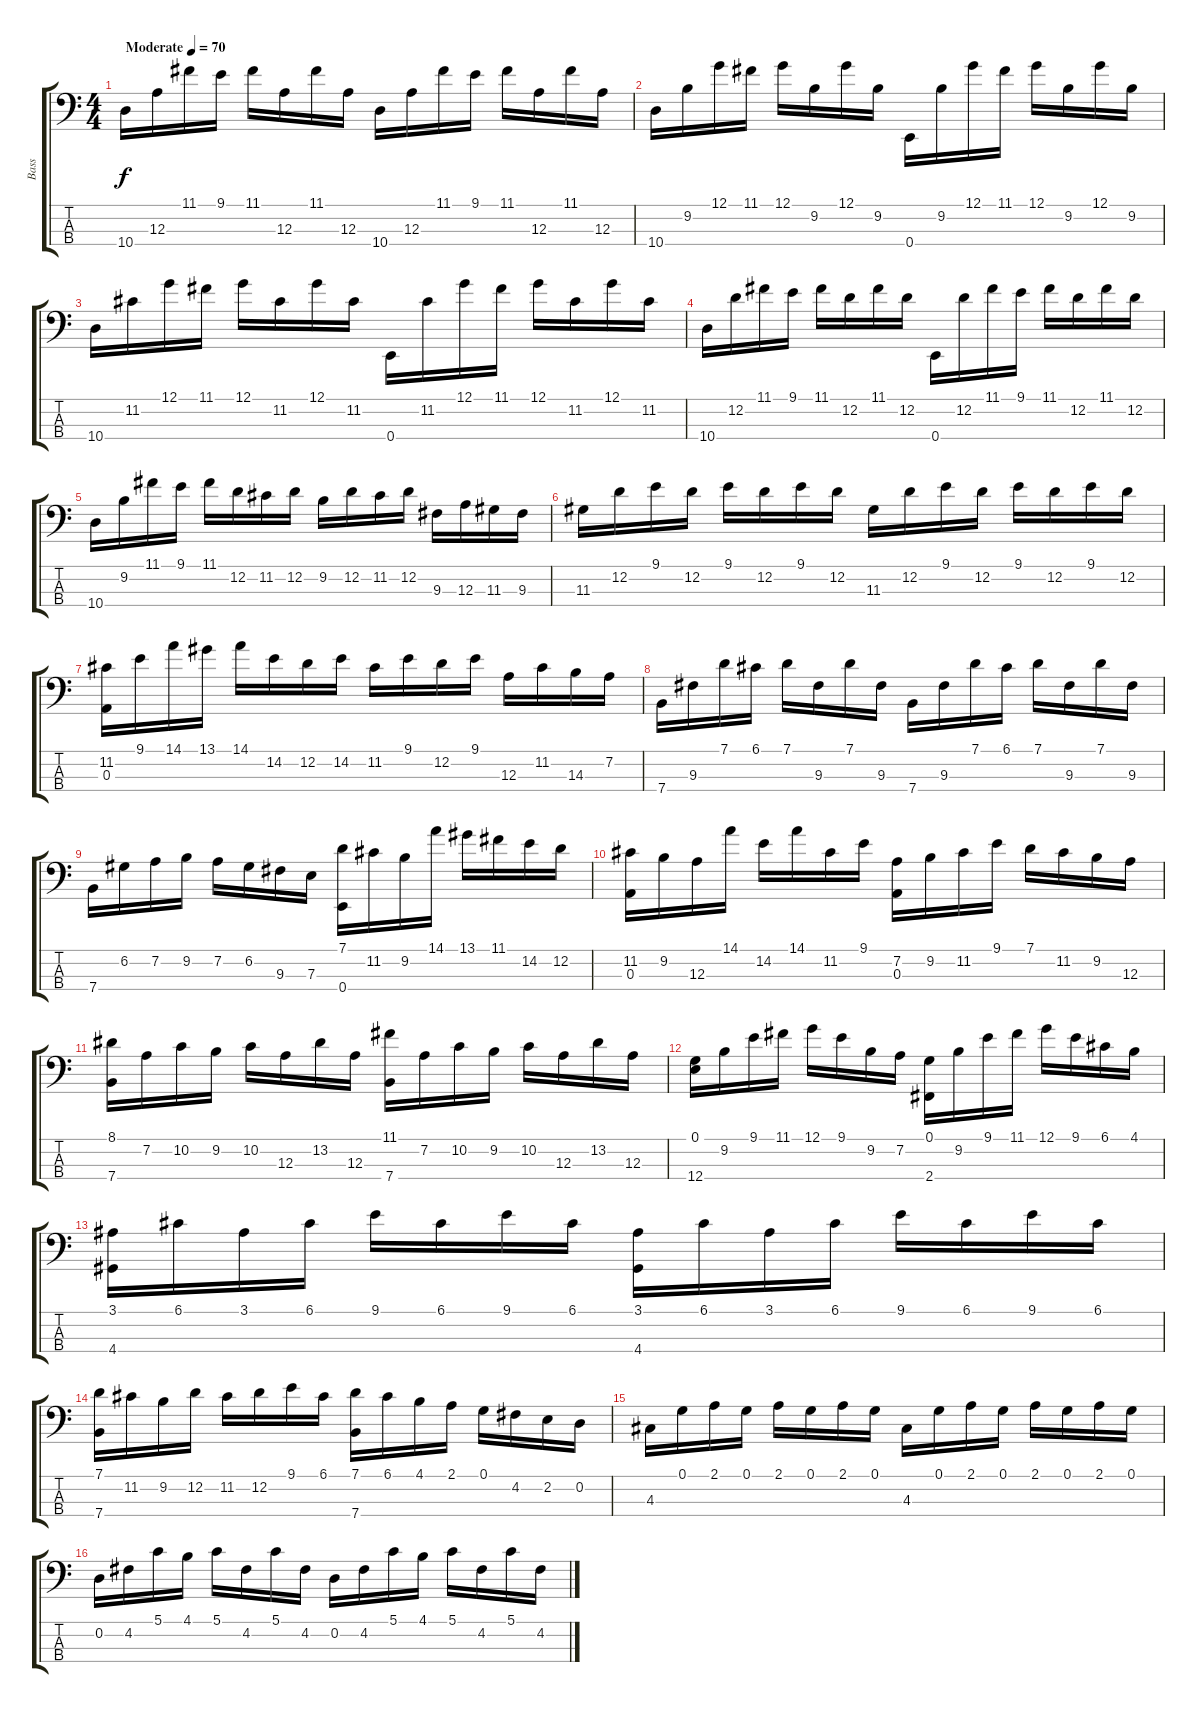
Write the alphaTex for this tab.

\track ("Bass" "Bass") {instrument electricbassfinger}
\staff {score tabs}
\tuning (G2 D2 A1 E1) {hide}
\ts (4 4)
\tempo (70 "Moderate")
\clef f4
\ks c
10.4.16{dy f instrument electricbassfinger} 12.3.16 11.1.16 9.1.16 11.1.16 12.3.16 11.1.16 12.3.16 10.4.16 12.3.16 11.1.16 9.1.16 11.1.16 12.3.16 11.1.16 12.3.16 |
10.4.16 9.2.16 12.1.16 11.1.16 12.1.16 9.2.16 12.1.16 9.2.16 0.4.16 9.2.16 12.1.16 11.1.16 12.1.16 9.2.16 12.1.16 9.2.16 |
10.4.16 11.2.16 12.1.16 11.1.16 12.1.16 11.2.16 12.1.16 11.2.16 0.4.16 11.2.16 12.1.16 11.1.16 12.1.16 11.2.16 12.1.16 11.2.16 |
10.4.16 12.2.16 11.1.16 9.1.16 11.1.16 12.2.16 11.1.16 12.2.16 0.4.16 12.2.16 11.1.16 9.1.16 11.1.16 12.2.16 11.1.16 12.2.16 |
10.4.16 9.2.16 11.1.16 9.1.16 11.1.16 12.2.16 11.2.16 12.2.16 9.2.16 12.2.16 11.2.16 12.2.16 9.3.16 12.3.16 11.3.16 9.3.16 |
11.3.16 12.2.16 9.1.16 12.2.16 9.1.16 12.2.16 9.1.16 12.2.16 11.3.16 12.2.16 9.1.16 12.2.16 9.1.16 12.2.16 9.1.16 12.2.16 |
(11.2 0.3).16 9.1.16 14.1.16 13.1.16 14.1.16 14.2.16 12.2.16 14.2.16 11.2.16 9.1.16 12.2.16 9.1.16 12.3.16 11.2.16 14.3.16 7.2.16 |
7.4.16 9.3.16 7.1.16 6.1.16 7.1.16 9.3.16 7.1.16 9.3.16 7.4.16 9.3.16 7.1.16 6.1.16 7.1.16 9.3.16 7.1.16 9.3.16 |
7.4.16 6.2.16 7.2.16 9.2.16 7.2.16 6.2.16 9.3.16 7.3.16 (7.1 0.4).16 11.2.16 9.2.16 14.1.16 13.1.16 11.1.16 14.2.16 12.2.16 |
(11.2 0.3).16 9.2.16 12.3.16 14.1.16 14.2.16 14.1.16 11.2.16 9.1.16 (7.2 0.3).16 9.2.16 11.2.16 9.1.16 7.1.16 11.2.16 9.2.16 12.3.16 |
(8.1 7.4).16 7.2.16 10.2.16 9.2.16 10.2.16 12.3.16 13.2.16 12.3.16 (11.1 7.4).16 7.2.16 10.2.16 9.2.16 10.2.16 12.3.16 13.2.16 12.3.16 |
(0.1 12.4).16 9.2.16 9.1.16 11.1.16 12.1.16 9.1.16 9.2.16 7.2.16 (0.1 2.4).16 9.2.16 9.1.16 11.1.16 12.1.16 9.1.16 6.1.16 4.1.16 |
(3.1 4.4).16 6.1.16 3.1.16 6.1.16 9.1.16 6.1.16 9.1.16 6.1.16 (3.1 4.4).16 6.1.16 3.1.16 6.1.16 9.1.16 6.1.16 9.1.16 6.1.16 |
(7.1 7.4).16 11.2.16 9.2.16 12.2.16 11.2.16 12.2.16 9.1.16 6.1.16 (7.1 7.4).16 6.1.16 4.1.16 2.1.16 0.1.16 4.2.16 2.2.16 0.2.16 |
4.3.16 0.1.16 2.1.16 0.1.16 2.1.16 0.1.16 2.1.16 0.1.16 4.3.16 0.1.16 2.1.16 0.1.16 2.1.16 0.1.16 2.1.16 0.1.16 |
0.2.16 4.2.16 5.1.16 4.1.16 5.1.16 4.2.16 5.1.16 4.2.16 0.2.16 4.2.16 5.1.16 4.1.16 5.1.16 4.2.16 5.1.16 4.2.16
